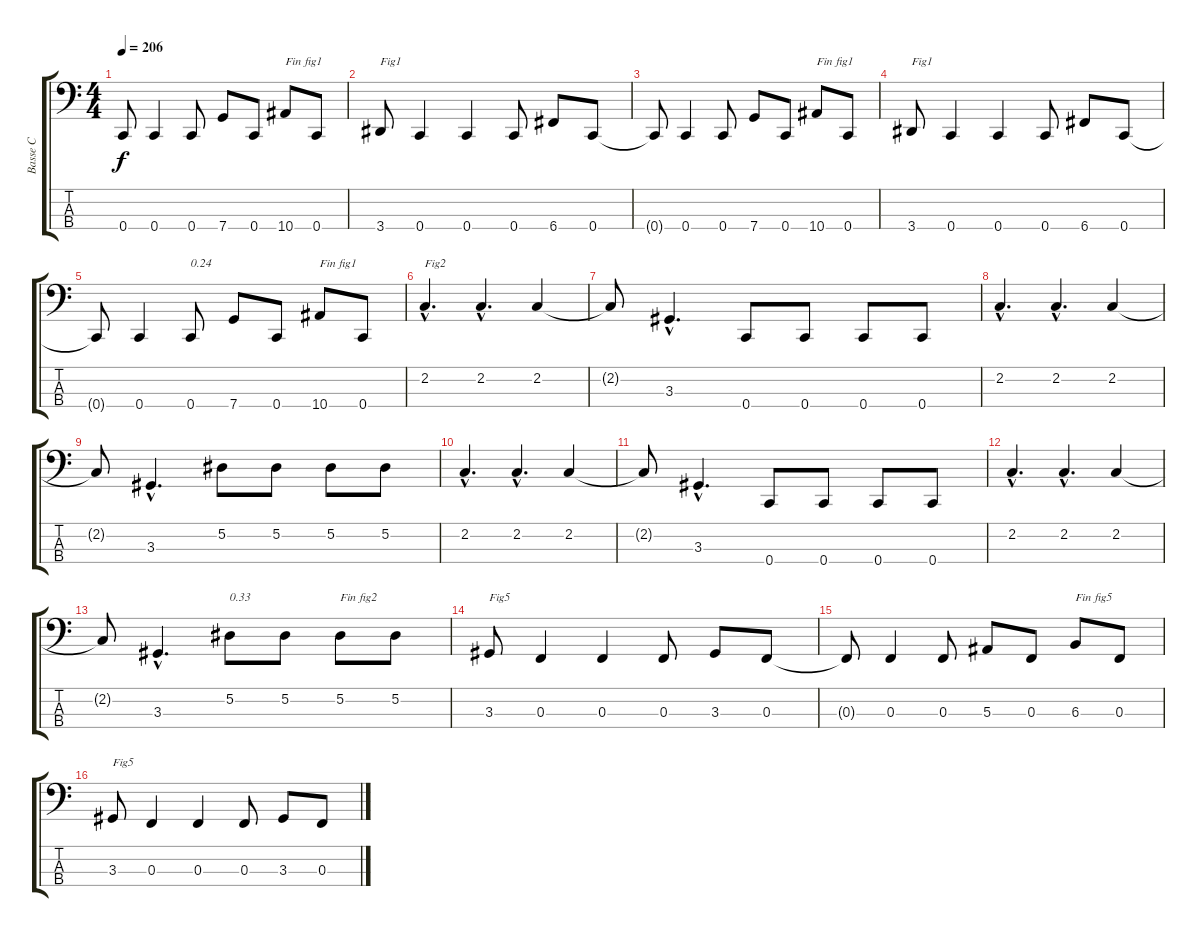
\track ("Basse C" "Basse C") {instrument electricbassfinger}
\staff {score tabs}
\tuning (Eb2 Bb1 F1 C1) {hide}
\ts (4 4)
\tempo 206
\clef f4
\ks c
0.4{t}.8{dy f} 0.4.4 0.4.8 7.4.8 0.4.8 10.4.8{txt "Fin fig1"} 0.4.8 |
3.4.8{txt "Fig1"} 0.4.4 0.4.4 0.4.8 6.4.8 0.4.8 |
0.4{t}.8 0.4.4 0.4.8 7.4.8 0.4.8 10.4.8{txt "Fin fig1"} 0.4.8 |
3.4.8{txt "Fig1"} 0.4.4 0.4.4 0.4.8 6.4.8 0.4.8 |
0.4{t}.8 0.4.4 0.4.8{txt "0.24"} 7.4.8 0.4.8 10.4.8{txt "Fin fig1"} 0.4.8 |
2.2{hac}.4{d txt "Fig2"} 2.2{hac}.4{d} 2.2.4 |
2.2{t}.8 3.3{hac}.4{d} 0.4.8 0.4.8 0.4.8 0.4.8 |
2.2{hac}.4{d} 2.2{hac}.4{d} 2.2.4 |
2.2{t}.8 3.3{hac}.4{d} 5.2.8 5.2.8 5.2.8 5.2.8 |
2.2{hac}.4{d} 2.2{hac}.4{d} 2.2.4 |
2.2{t}.8 3.3{hac}.4{d} 0.4.8 0.4.8 0.4.8 0.4.8 |
2.2{hac}.4{d} 2.2{hac}.4{d} 2.2.4 |
2.2{t}.8 3.3{hac}.4{d} 5.2.8{txt "0.33"} 5.2.8 5.2.8{txt "Fin fig2"} 5.2.8 |
3.3.8{txt "Fig5"} 0.3.4 0.3.4 0.3.8 3.3.8 0.3.8 |
0.3{t}.8 0.3.4 0.3.8 5.3.8 0.3.8 6.3.8{txt "Fin fig5"} 0.3.8 |
3.3.8{txt "Fig5"} 0.3.4 0.3.4 0.3.8 3.3.8 0.3.8
